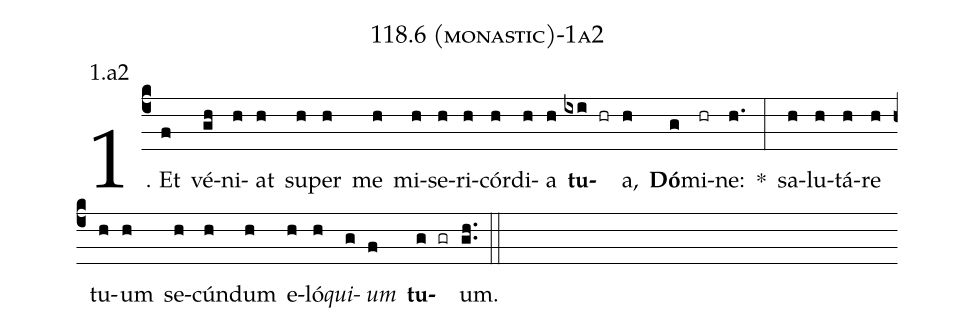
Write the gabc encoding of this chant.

name: 118.6 (monastic)-1a2;
annotation: 1.a2;
%%
(c4)1. Et(f) vé(gh)ni(h)at(h) su(h)per(h) me(h) mi(h)se(h)ri(h)cór(h)di(h)a(h) <b>tu</b>(ixi hr)a,(h) <b>Dó</b>(g)mi(hr)ne:(h.) *(:) sa(h)lu(h)tá(h)re(h) tu(h)um(h) se(h)cún(h)dum(h) e(h)ló(h)<i>qui</i>(g)<i>um</i>(f) <b>tu</b>(g gr)um.(gh..) (::)
